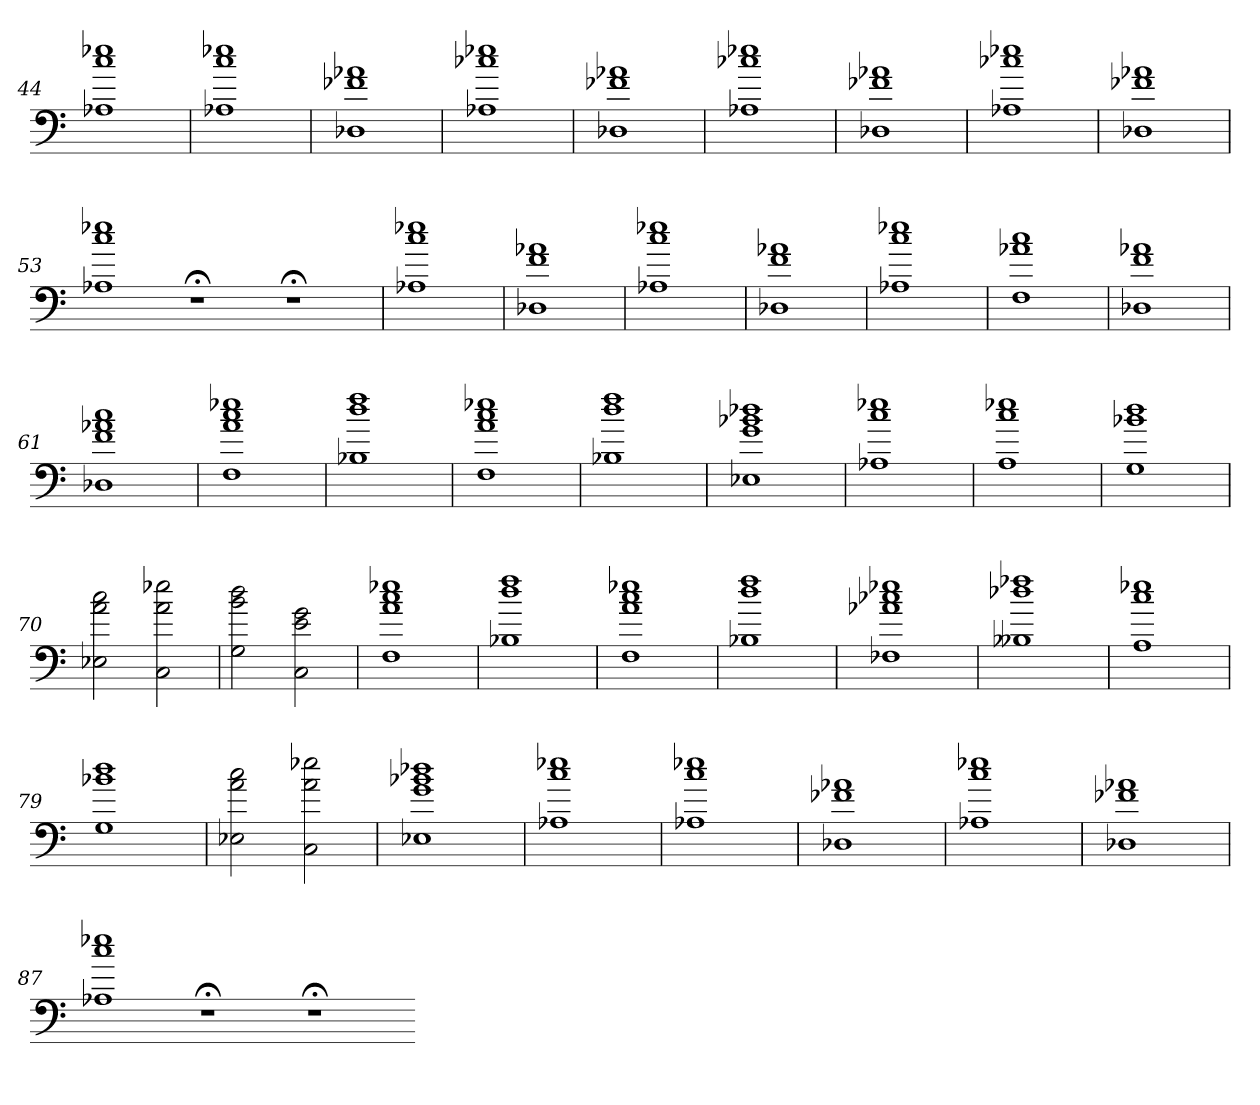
**kern
*part1
*staff1
=44
1A-X 1cc 1ee-X
=45
1A-X 1cc 1ee-X
=46
1D-X 1f-X 1a-X
=47
1A-X 1cc-X 1ee-X
=48
1D-X 1f-X 1a-X
=49
1A-X 1cc-X 1ee-X
=50
1D-X 1f-X 1a-X
=51
1A-X 1cc-X 1ee-X
=52
1D-X 1f-X 1a-X
=53
1A-X 1cc 1ee-X
1r;<
1r;<
=54
1A-X 1cc 1ee-X
=55
1D-X 1f 1a-X
=56
1A-X 1cc 1ee-X
=57
1D-X 1f 1a-X
=58
1A-X 1cc 1ee-X
=59
1F 1a-X 1cc
=60
1D-X 1f 1a-X
=61
1D-X 1f 1a-X 1cc
=62
1F 1a 1cc 1ee-X
=63
1B-X 1dd 1ff
=64
1F 1a 1cc 1ee-X
=65
1B-X 1dd 1ff
=66
1E-X 1g 1b-X 1dd-X
=67
1A-X 1cc 1ee-X
=68
1A 1cc 1ee-X
=69
1G 1b-X 1dd
=70
2E-X 2a 2cc
2C 2a 2ee-X
=71
2G 2b 2dd
2C 2e 2g
=72
1F 1a 1cc 1ee-X
=73
1B-X 1dd 1ff
=74
1F 1a 1cc 1ee-X
=75
1B-X 1dd 1ff
=76
1F-X 1a-X 1cc-X 1ee-X
=77
1B--X 1dd-X 1ff-X
=78
1A 1cc 1ee-X
=79
1G 1b-X 1dd
=80
2E-X 2a 2cc
2C 2a 2ee-X
=81
1E-X 1g 1b-X 1dd-X
=82
1A-X 1cc 1ee-X
=83
1A-X 1cc 1ee-X
=84
1D-X 1f-X 1a-X
=85
1A-X 1cc 1ee-X
=86
1D-X 1f-X 1a-X
=87
1A-X 1cc 1ee-X
1r;<
1r;<
=-
*-
